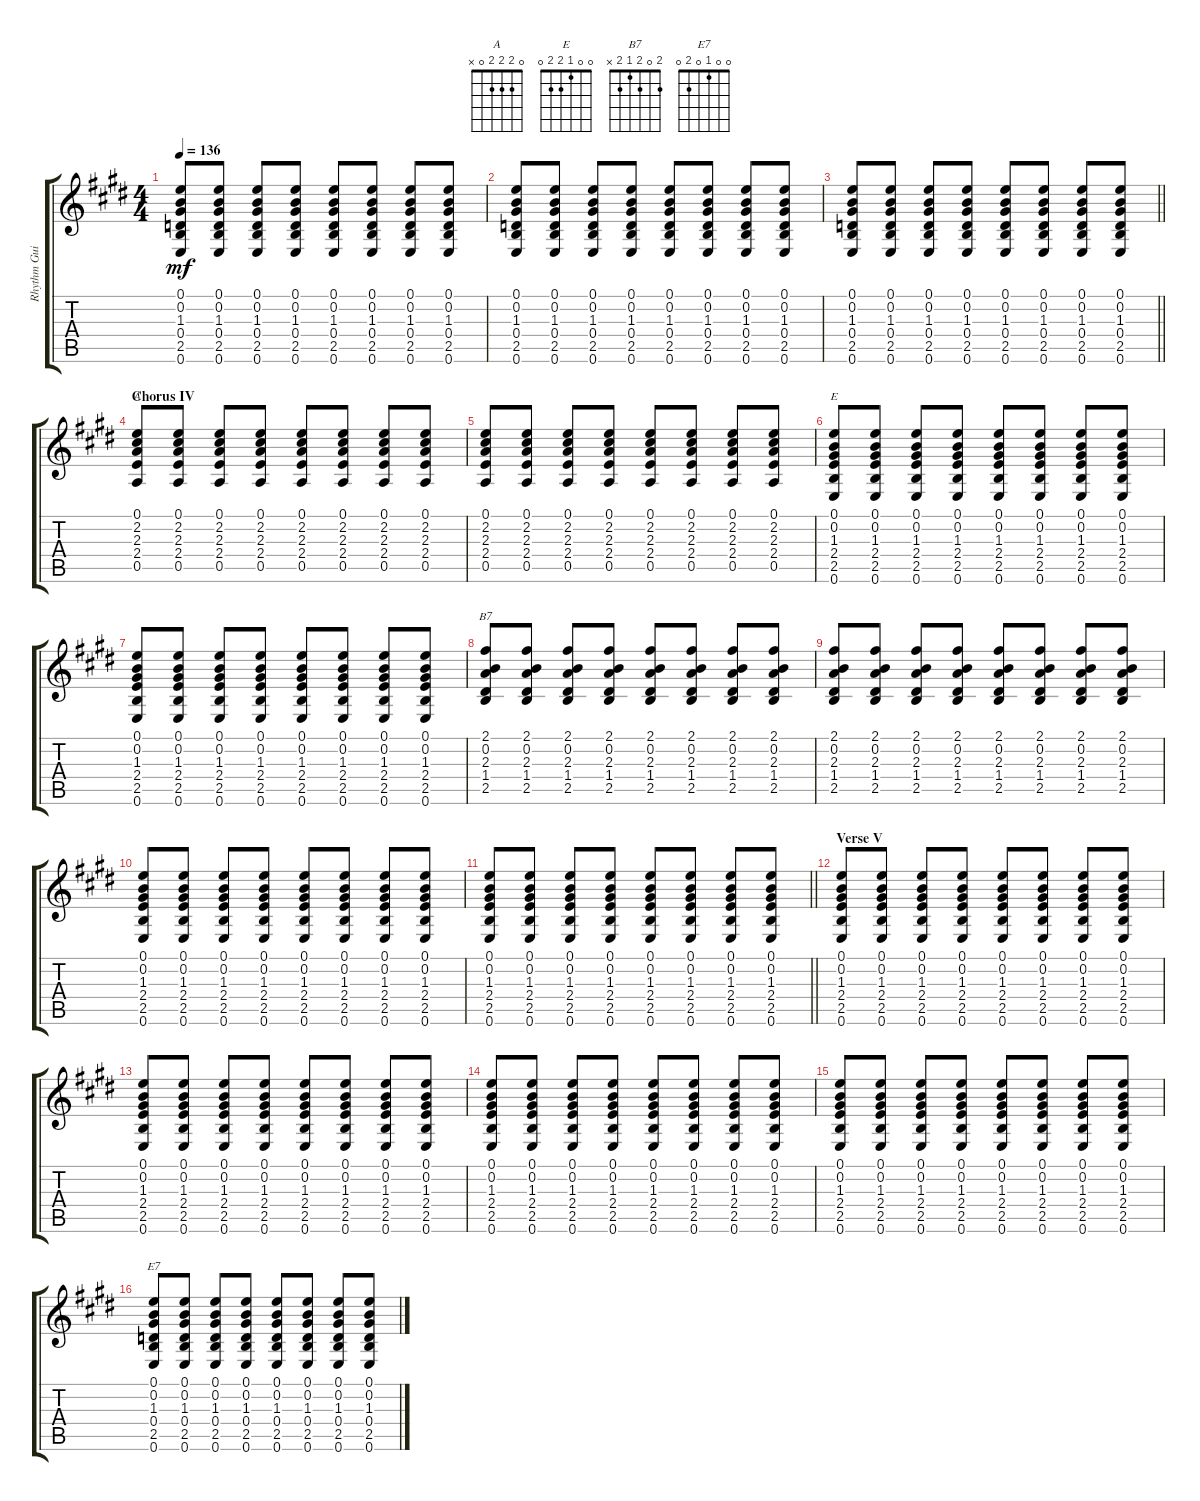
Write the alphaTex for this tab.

\track ("Rhythm Guitar" "Rhythm Gui") {instrument acousticguitarsteel}
\staff {score tabs}
\tuning (E4 B3 G3 D3 A2 E2) {hide}
\chord ("A" 0 2 2 2 0 x)
\chord ("E" 0 0 1 2 2 0)
\chord ("B7" 2 0 2 1 2 x)
\chord ("E7" 0 0 1 0 2 0)
\ts (4 4)
\tempo 136
\clef g2
\ks e
(0.1 0.2 1.3 0.4 2.5 0.6).8{dy mf} (0.1 0.2 1.3 0.4 2.5 0.6).8 (0.1 0.2 1.3 0.4 2.5 0.6).8 (0.1 0.2 1.3 0.4 2.5 0.6).8 (0.1 0.2 1.3 0.4 2.5 0.6).8 (0.1 0.2 1.3 0.4 2.5 0.6).8 (0.1 0.2 1.3 0.4 2.5 0.6).8 (0.1 0.2 1.3 0.4 2.5 0.6).8 |
(0.1 0.2 1.3 0.4 2.5 0.6).8 (0.1 0.2 1.3 0.4 2.5 0.6).8 (0.1 0.2 1.3 0.4 2.5 0.6).8 (0.1 0.2 1.3 0.4 2.5 0.6).8 (0.1 0.2 1.3 0.4 2.5 0.6).8 (0.1 0.2 1.3 0.4 2.5 0.6).8 (0.1 0.2 1.3 0.4 2.5 0.6).8 (0.1 0.2 1.3 0.4 2.5 0.6).8 |
\barLineRight lightlight
(0.1 0.2 1.3 0.4 2.5 0.6).8 (0.1 0.2 1.3 0.4 2.5 0.6).8 (0.1 0.2 1.3 0.4 2.5 0.6).8 (0.1 0.2 1.3 0.4 2.5 0.6).8 (0.1 0.2 1.3 0.4 2.5 0.6).8 (0.1 0.2 1.3 0.4 2.5 0.6).8 (0.1 0.2 1.3 0.4 2.5 0.6).8 (0.1 0.2 1.3 0.4 2.5 0.6).8 |
\section ("" "Chorus IV")
(0.1 2.2 2.3 2.4 0.5).8{ch "A"} (0.1 2.2 2.3 2.4 0.5).8 (0.1 2.2 2.3 2.4 0.5).8 (0.1 2.2 2.3 2.4 0.5).8 (0.1 2.2 2.3 2.4 0.5).8 (0.1 2.2 2.3 2.4 0.5).8 (0.1 2.2 2.3 2.4 0.5).8 (0.1 2.2 2.3 2.4 0.5).8 |
(0.1 2.2 2.3 2.4 0.5).8 (0.1 2.2 2.3 2.4 0.5).8 (0.1 2.2 2.3 2.4 0.5).8 (0.1 2.2 2.3 2.4 0.5).8 (0.1 2.2 2.3 2.4 0.5).8 (0.1 2.2 2.3 2.4 0.5).8 (0.1 2.2 2.3 2.4 0.5).8 (0.1 2.2 2.3 2.4 0.5).8 |
(0.1 0.2 1.3 2.4 2.5 0.6).8{ch "E"} (0.1 0.2 1.3 2.4 2.5 0.6).8 (0.1 0.2 1.3 2.4 2.5 0.6).8 (0.1 0.2 1.3 2.4 2.5 0.6).8 (0.1 0.2 1.3 2.4 2.5 0.6).8 (0.1 0.2 1.3 2.4 2.5 0.6).8 (0.1 0.2 1.3 2.4 2.5 0.6).8 (0.1 0.2 1.3 2.4 2.5 0.6).8 |
(0.1 0.2 1.3 2.4 2.5 0.6).8 (0.1 0.2 1.3 2.4 2.5 0.6).8 (0.1 0.2 1.3 2.4 2.5 0.6).8 (0.1 0.2 1.3 2.4 2.5 0.6).8 (0.1 0.2 1.3 2.4 2.5 0.6).8 (0.1 0.2 1.3 2.4 2.5 0.6).8 (0.1 0.2 1.3 2.4 2.5 0.6).8 (0.1 0.2 1.3 2.4 2.5 0.6).8 |
(2.1 0.2 2.3 1.4 2.5).8{ch "B7"} (2.1 0.2 2.3 1.4 2.5).8 (2.1 0.2 2.3 1.4 2.5).8 (2.1 0.2 2.3 1.4 2.5).8 (2.1 0.2 2.3 1.4 2.5).8 (2.1 0.2 2.3 1.4 2.5).8 (2.1 0.2 2.3 1.4 2.5).8 (2.1 0.2 2.3 1.4 2.5).8 |
(2.1 0.2 2.3 1.4 2.5).8 (2.1 0.2 2.3 1.4 2.5).8 (2.1 0.2 2.3 1.4 2.5).8 (2.1 0.2 2.3 1.4 2.5).8 (2.1 0.2 2.3 1.4 2.5).8 (2.1 0.2 2.3 1.4 2.5).8 (2.1 0.2 2.3 1.4 2.5).8 (2.1 0.2 2.3 1.4 2.5).8 |
(0.1 0.2 1.3 2.4 2.5 0.6).8 (0.1 0.2 1.3 2.4 2.5 0.6).8 (0.1 0.2 1.3 2.4 2.5 0.6).8 (0.1 0.2 1.3 2.4 2.5 0.6).8 (0.1 0.2 1.3 2.4 2.5 0.6).8 (0.1 0.2 1.3 2.4 2.5 0.6).8 (0.1 0.2 1.3 2.4 2.5 0.6).8 (0.1 0.2 1.3 2.4 2.5 0.6).8 |
\barLineRight lightlight
(0.1 0.2 1.3 2.4 2.5 0.6).8 (0.1 0.2 1.3 2.4 2.5 0.6).8 (0.1 0.2 1.3 2.4 2.5 0.6).8 (0.1 0.2 1.3 2.4 2.5 0.6).8 (0.1 0.2 1.3 2.4 2.5 0.6).8 (0.1 0.2 1.3 2.4 2.5 0.6).8 (0.1 0.2 1.3 2.4 2.5 0.6).8 (0.1 0.2 1.3 2.4 2.5 0.6).8 |
\section ("" "Verse V")
(0.1 0.2 1.3 2.4 2.5 0.6).8 (0.1 0.2 1.3 2.4 2.5 0.6).8 (0.1 0.2 1.3 2.4 2.5 0.6).8 (0.1 0.2 1.3 2.4 2.5 0.6).8 (0.1 0.2 1.3 2.4 2.5 0.6).8 (0.1 0.2 1.3 2.4 2.5 0.6).8 (0.1 0.2 1.3 2.4 2.5 0.6).8 (0.1 0.2 1.3 2.4 2.5 0.6).8 |
(0.1 0.2 1.3 2.4 2.5 0.6).8 (0.1 0.2 1.3 2.4 2.5 0.6).8 (0.1 0.2 1.3 2.4 2.5 0.6).8 (0.1 0.2 1.3 2.4 2.5 0.6).8 (0.1 0.2 1.3 2.4 2.5 0.6).8 (0.1 0.2 1.3 2.4 2.5 0.6).8 (0.1 0.2 1.3 2.4 2.5 0.6).8 (0.1 0.2 1.3 2.4 2.5 0.6).8 |
(0.1 0.2 1.3 2.4 2.5 0.6).8 (0.1 0.2 1.3 2.4 2.5 0.6).8 (0.1 0.2 1.3 2.4 2.5 0.6).8 (0.1 0.2 1.3 2.4 2.5 0.6).8 (0.1 0.2 1.3 2.4 2.5 0.6).8 (0.1 0.2 1.3 2.4 2.5 0.6).8 (0.1 0.2 1.3 2.4 2.5 0.6).8 (0.1 0.2 1.3 2.4 2.5 0.6).8 |
(0.1 0.2 1.3 2.4 2.5 0.6).8 (0.1 0.2 1.3 2.4 2.5 0.6).8 (0.1 0.2 1.3 2.4 2.5 0.6).8 (0.1 0.2 1.3 2.4 2.5 0.6).8 (0.1 0.2 1.3 2.4 2.5 0.6).8 (0.1 0.2 1.3 2.4 2.5 0.6).8 (0.1 0.2 1.3 2.4 2.5 0.6).8 (0.1 0.2 1.3 2.4 2.5 0.6).8 |
(0.1 0.2 1.3 0.4 2.5 0.6).8{ch "E7"} (0.1 0.2 1.3 0.4 2.5 0.6).8 (0.1 0.2 1.3 0.4 2.5 0.6).8 (0.1 0.2 1.3 0.4 2.5 0.6).8 (0.1 0.2 1.3 0.4 2.5 0.6).8 (0.1 0.2 1.3 0.4 2.5 0.6).8 (0.1 0.2 1.3 0.4 2.5 0.6).8 (0.1 0.2 1.3 0.4 2.5 0.6).8
